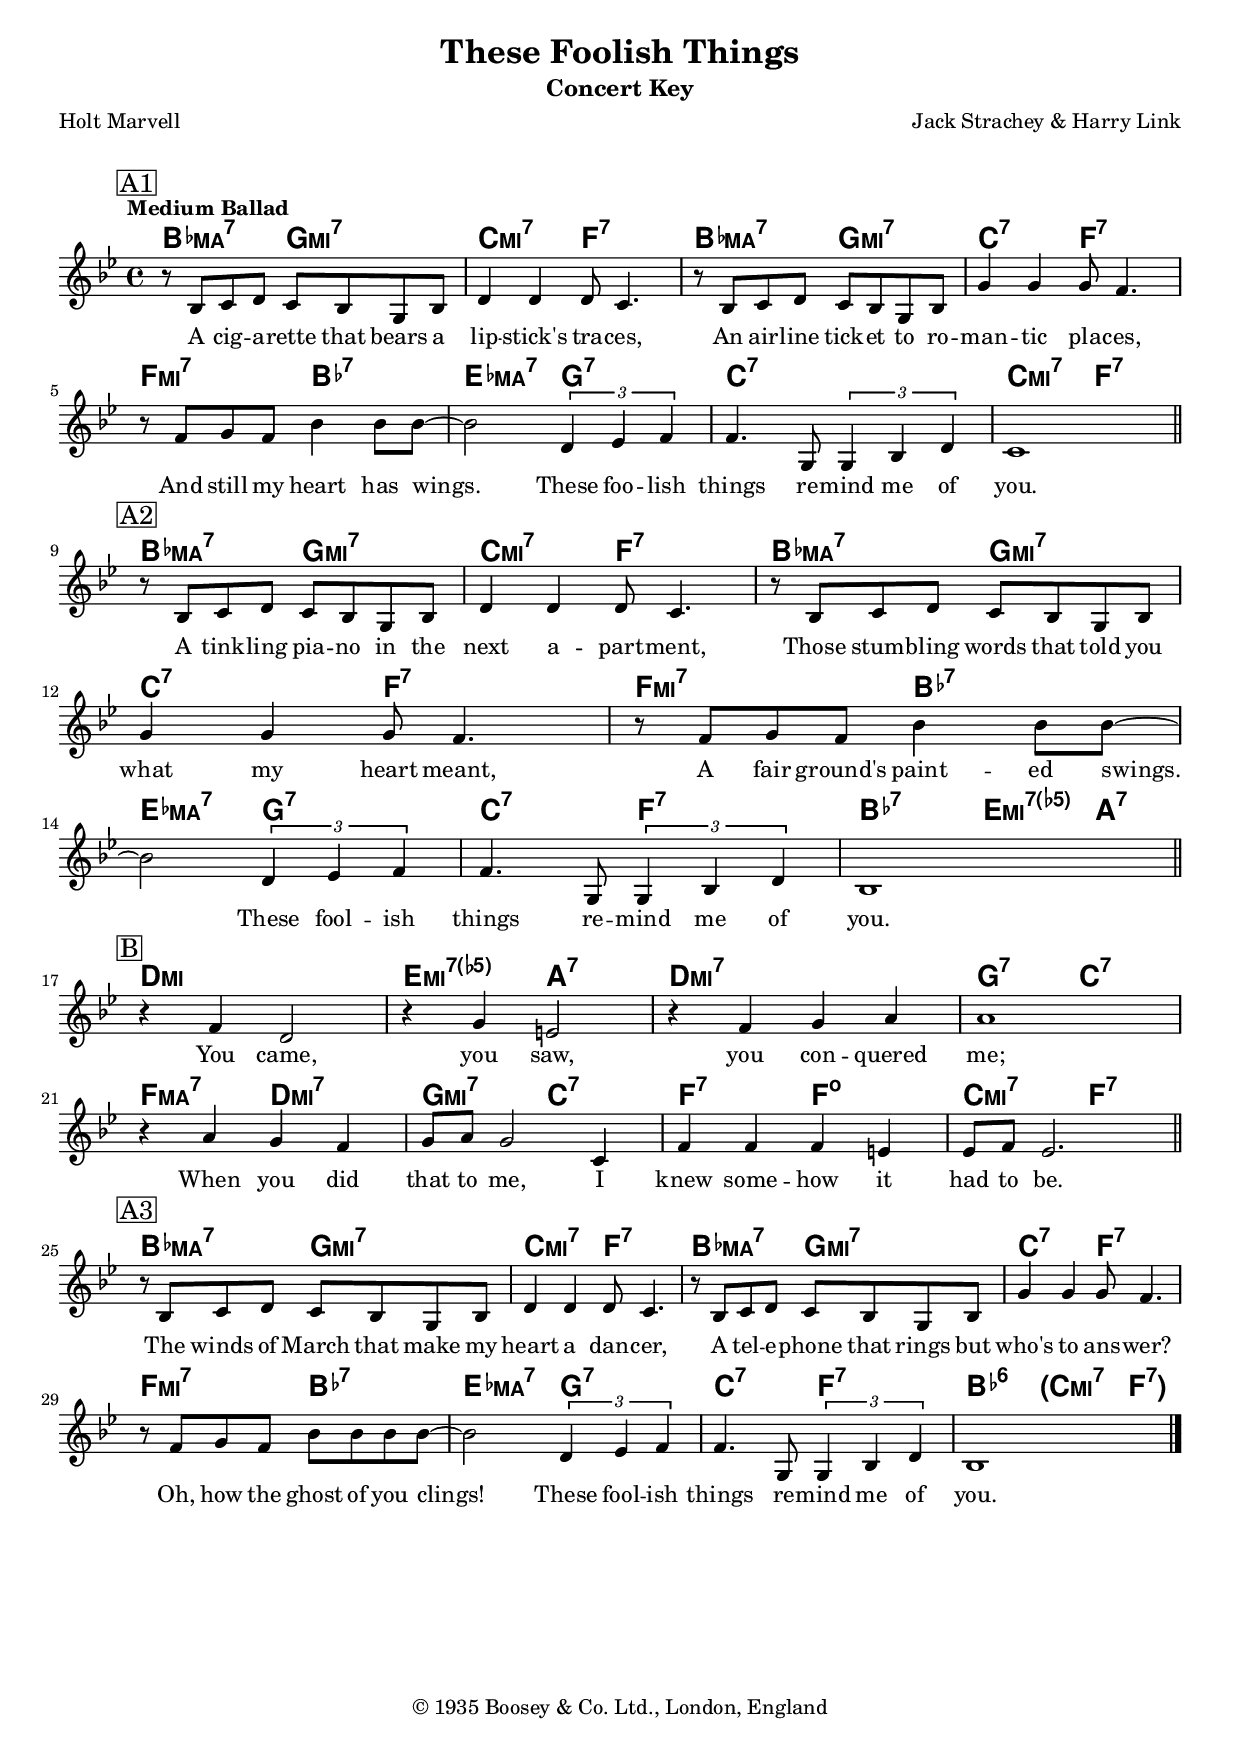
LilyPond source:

\version "2.24.0"

\include "english.ly"

instrument = "Concert Key"
whatKey = bf,
whatClef = "treble"

%% -*- Mode: LilyPond -*-

#(set-global-staff-size 18)

\include "lead-sheets.ily"

\header {
  title = "These Foolish Things"
  subtitle = \instrument
  poet = "Holt Marvell"
  composer = "Jack Strachey & Harry Link"
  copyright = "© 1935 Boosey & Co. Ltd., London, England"
}

refrainLyrics = \lyricmode {
A cig -- a -- rette that bears a lip -- stick's tra -- ces,
An air -- line tick -- et to ro -- man -- tic pla -- ces,
And still my heart has wings.
These foo -- lish things re -- mind me of you.
A tink -- ling pia -- no in the next a -- part -- ment,
Those stum -- bling words that told you what my heart meant,
A fair ground's paint -- ed swings.
These fool -- ish things re -- mind me of you.
You came, you saw, you con -- quered me;
When you did that to me,
I knew some -- how it had to be.
The winds of March that make my heart a dan -- cer,
A tel -- e -- phone that rings but who's to ans -- wer?
Oh, how the ghost of you clings!
These fool -- ish things re -- mind me of you.
}

refrainChords = \chordmode {
  ef2:maj7 c2:m7 f2:m7 bf2:7 ef2:maj7 c2:m7 f2:7 bf2:7
  bf2:m7 ef2:7 af2:maj7 c2:7 f1:7 f2:m7 bf2:7

  ef2:maj7 c2:m7 f2:m7 bf2:7 ef2:maj7 c2:m7 f2:7 bf2:7
  bf2:m7 ef2:7 af2:maj7 c2:7 f2:7 bf2:7 ef2:7 a4:m7.5- d4:7

  g1:m a2:m7.5- d2:7 g1:m7 c2:7 f2:7
  bf2:maj7 g2:m7 c2:m7 f2:7 bf2:7 bf2:dim7 f2:m7 bf2:7

  ef2:maj7 c2:m7 f2:m7 bf2:7 ef2:maj7 c2:m7 f2:7 bf2:7
  bf2:m7 ef2:7 af2:maj7 c2:7 f2:7 bf2:7 ef2:6

  \chordOpenParen{ f4:m7 }
  \chordCloseParen{ bf4:7 }
}

refrainKey = ef

refrainMelody = \relative f' {
  \time 4/4
  \key \refrainKey \major
  \clef \whatClef
  \tempo "Medium Ballad"

  \mark \markup{ \box "A1" }
  
  r8 ef8 f8 g8 f8 ef8 c8 ef8 | g4 g4 g8 f4. | r8 ef8 f8 g8 f8 ef8 c8 ef8 | c'4 c4 c8 bf4. |
  r8 bf8 c8 bf8 ef4 ef8 ef8~ | ef2 \tuplet 3/2 { g,4 af4 bf4 } | bf4. c,8 \tuplet 3/2 { c4 ef4 g4 } | f1 |
  
  \bar "||"
  \break

  \mark \markup{ \box "A2" }
  
  r8 ef8 f8 g8 f8 ef8 c8 ef8 | g4 g4 g8 f4. | r8 ef8 f8 g8 f8 ef8 c8 ef8 | c'4 c4 c8 bf4. |
  r8 bf8 c8 bf8 ef4 ef8 ef8~ | ef2 \tuplet 3/2 { g,4 af4 bf4 } | bf4. c,8 \tuplet 3/2 { c4 ef4 g4 } | ef1 |

  \bar "||"
  \break

  \mark \markup{ \box "B" }
  
  r4 bf'4 g2 | r4 c4 a2 | r4 bf4 c4 d4 | d1 |
  r4 d4 c4 bf4 | c8 d8 c2 f,4 | bf4 bf4 bf4 a4 | af8 bf8 af2. |
  
  \bar "||"
  \break

  \mark \markup{ \box "A3" }

  r8 ef8 f8 g8 f8 ef8 c8 ef8 | g4 g4 g8 f4. | r8 ef8 f8 g8 f8 ef8 c8 ef8 | c'4 c4 c8 bf4. |
  r8 bf8 c8 bf8 ef8 ef8 ef8 ef8~ | ef2 \tuplet 3/2 { g,4 af4 bf4 } | bf4. c,8 \tuplet 3/2 { c4 ef4 g4 } | ef1 |

  \bar "|."
}

\include "paper.ily"

\markup {
  % Leave a gap after the header
  \vspace #1
}

\include "refrain.ily"

